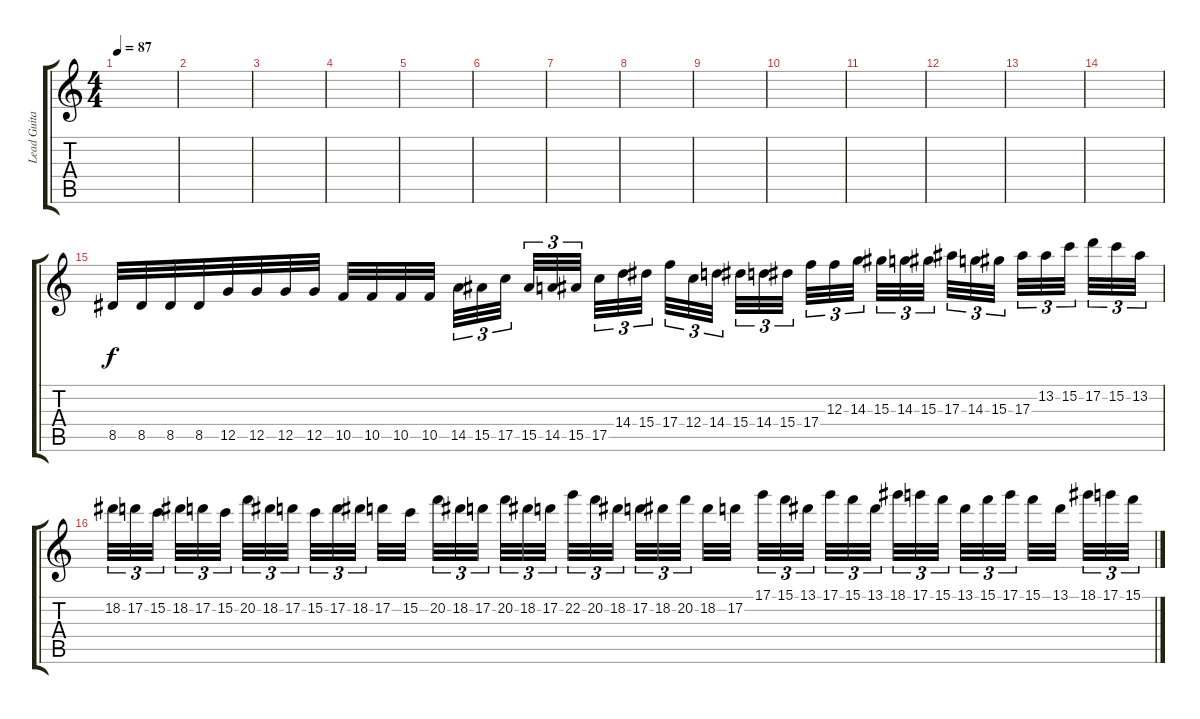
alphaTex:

\track ("Lead Guitar" "Lead Guita") {instrument distortionguitar}
\staff {score tabs}
\tuning (D4 A3 F3 C3 G2 C2) {hide}
\ts (4 4)
\tempo 87
\clef g2
\ks c
|
|
|
|
|
|
|
|
|
|
|
|
|
|
8.5.32 8.5.32 8.5.32 8.5.32 12.5.32 12.5.32 12.5.32 12.5.32 10.5.32 10.5.32 10.5.32 10.5.32{beam splitsecondary} 14.5.32{tu (3 2)} 15.5.32{tu (3 2)} 17.5.32{tu (3 2) beam splitsecondary} 15.5.32{tu (3 2)} 14.5.32{tu (3 2)} 15.5.32{tu (3 2)} 17.5.32{tu (3 2)} 14.4.32{tu (3 2)} 15.4.32{tu (3 2) beam splitsecondary} 17.4.32{tu (3 2)} 12.4.32{tu (3 2)} 14.4.32{tu (3 2) beam splitsecondary} 15.4.32{tu (3 2)} 14.4.32{tu (3 2)} 15.4.32{tu (3 2) beam splitsecondary} 17.4.32{tu (3 2)} 12.3.32{tu (3 2)} 14.3.32{tu (3 2)} 15.3.32{tu (3 2)} 14.3.32{tu (3 2)} 15.3.32{tu (3 2) beam splitsecondary} 17.3.32{tu (3 2)} 14.3.32{tu (3 2)} 15.3.32{tu (3 2) beam splitsecondary} 17.3.32{tu (3 2)} 13.2.32{tu (3 2)} 15.2.32{tu (3 2) beam splitsecondary} 17.2.32{tu (3 2)} 15.2.32{tu (3 2)} 13.2.32{tu (3 2)} |
18.2.32{tu (3 2)} 17.2.32{tu (3 2)} 15.2.32{tu (3 2) beam splitsecondary} 18.2.32{tu (3 2)} 17.2.32{tu (3 2)} 15.2.32{tu (3 2) beam splitsecondary} 20.2.32{tu (3 2)} 18.2.32{tu (3 2)} 17.2.32{tu (3 2) beam splitsecondary} 15.2.32{tu (3 2)} 17.2.32{tu (3 2)} 18.2.32{tu (3 2)} 17.2.32 15.2.32{beam splitsecondary} 20.2.32{tu (3 2)} 18.2.32{tu (3 2)} 17.2.32{tu (3 2) beam splitsecondary} 20.2.32{tu (3 2)} 18.2.32{tu (3 2)} 17.2.32{tu (3 2) beam splitsecondary} 22.2.32{tu (3 2)} 20.2.32{tu (3 2)} 18.2.32{tu (3 2)} 17.2.32{tu (3 2)} 18.2.32{tu (3 2)} 20.2.32{tu (3 2) beam splitsecondary} 18.2.32 17.2.32{beam splitsecondary} 17.1.32{tu (3 2)} 15.1.32{tu (3 2)} 13.1.32{tu (3 2) beam splitsecondary} 17.1.32{tu (3 2)} 15.1.32{tu (3 2)} 13.1.32{tu (3 2)} 18.1.32{tu (3 2)} 17.1.32{tu (3 2)} 15.1.32{tu (3 2) beam splitsecondary} 13.1.32{tu (3 2)} 15.1.32{tu (3 2)} 17.1.32{tu (3 2) beam splitsecondary} 15.1.32 13.1.32{beam splitsecondary} 18.1.32{tu (3 2)} 17.1.32{tu (3 2)} 15.1.32{tu (3 2)}
